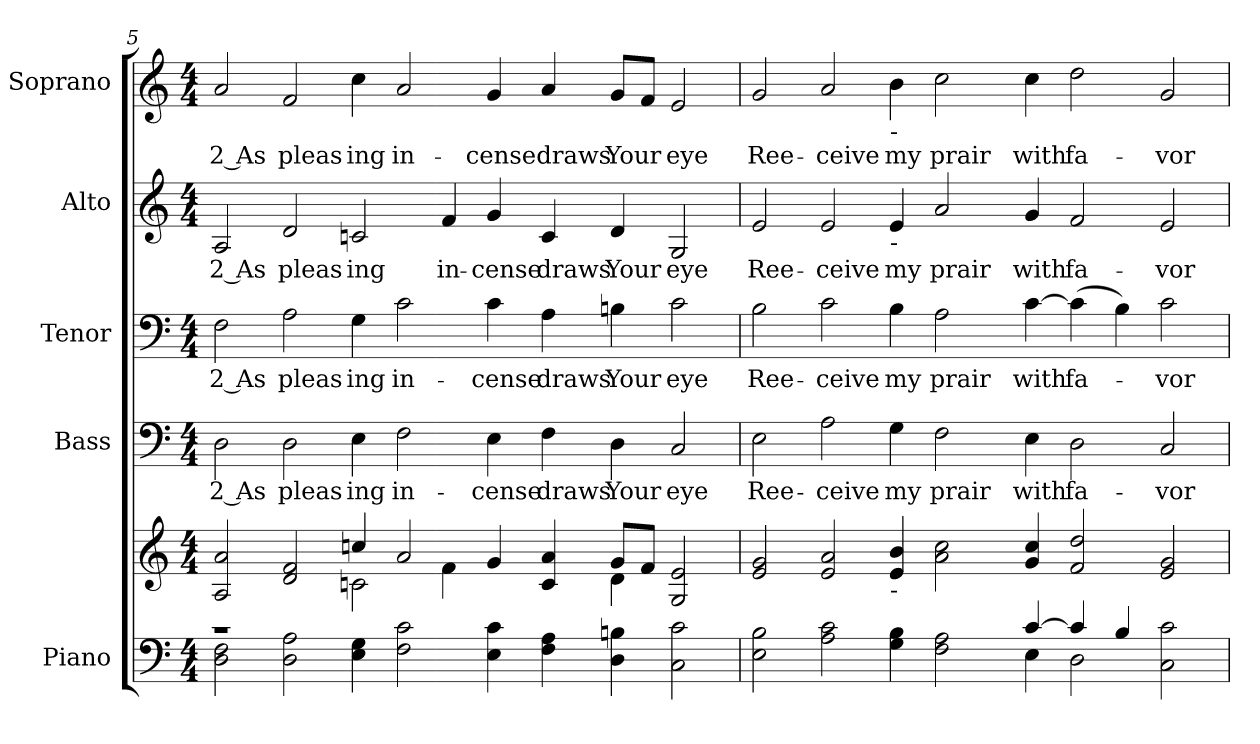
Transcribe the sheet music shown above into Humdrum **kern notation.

**kern	**kern	**kern	**text	**kern	**text	**kern	**text	**kern	**text
*part5	*part5	*part4	*part4	*part3	*part3	*part2	*part2	*part1	*part1
*staff6	*staff5	*staff4	*staff4	*staff3	*staff3	*staff2	*staff2	*staff1	*staff1
*I"Piano	*	*I"Bass	*	*I"Tenor	*	*I"Alto	*	*I"Soprano	*
*I'Pno.	*	*I'B.	*	*I'T.	*	*I'A.	*	*I'S.	*
!!LO:PB:g=z
*clefF4	*clefG2	*clefF4	*	*clefF4	*	*clefG2	*	*clefG2	*
*k[]	*k[]	*k[]	*	*k[]	*	*k[]	*	*k[]	*
*C:	*C:	*C:	*	*C:	*	*C:	*	*C:	*
*M4/4	*M4/4	*M4/4	*	*M4/4	*	*M4/4	*	*M4/4	*
=5	=5	=5	=5	=5	=5	=5	=5	=5	=5
*	*^	*	*	*	*	*	*	*	*
!	!	!	!	!LO:LY:b:color=#000000	!	!	!	!	!	!
!	!	!	!	!	!	!LO:LY:b:color=#000000	!	!	!	!
!	!	!	!	!	!	!	!	!LO:LY:b:color=#000000	!	!
!	!	!	!	!	!	!	!	!	!	!LO:LY:b:color=#000000
2Di\ 2Fi	2Ai/ 2ai	1r	2Di\	2 As	2Fi\	2 As	2Ai/	2 As	2ai/	2 As
!	!	!	!	!LO:LY:b:color=#000000	!	!	!	!	!	!
!	!	!	!	!	!	!LO:LY:b:color=#000000	!	!	!	!
!	!	!	!	!	!	!	!	!LO:LY:b:color=#000000	!	!
!	!	!	!	!	!	!	!	!	!	!LO:LY:b:color=#000000
2Di\ 2Ai	2di/ 2fi	.	2Di\	pleas	2Ai\	pleas	2di/	pleas	2fi/	pleas
!	!	!	!	!LO:LY:b:color=#000000	!	!	!	!	!	!
!	!	!	!	!	!	!LO:LY:b:color=#000000	!	!	!	!
!	!	!	!	!	!	!	!	!LO:LY:b:color=#000000	!	!
!	!	!	!	!	!	!	!	!	!	!LO:LY:b:color=#000000
4Ei\ 4Gi	4ccni/	2cni\	4Ei\	ing	4Gi\	ing	2cni/	ing	4cci\	ing
!	!	!	!	!LO:LY:b:color=#000000	!	!	!	!	!	!
!	!	!	!	!	!	!LO:LY:b:color=#000000	!	!	!	!
!	!	!	!	!	!	!	!	!	!	!LO:LY:b:color=#000000
2Fi\ 2ci	2ai/	.	2Fi\	in-	2ci\	in-	.	.	2ai/	in-
!	!	!	!	!	!	!	!	!LO:LY:b:color=#000000	!	!
.	.	4fi\	.	.	.	.	4fi/	in-	.	.
!	!	!	!	!LO:LY:b:color=#000000	!	!	!	!	!	!
!	!	!	!	!	!	!LO:LY:b:color=#000000	!	!	!	!
!	!	!	!	!	!	!	!	!LO:LY:b:color=#000000	!	!
!	!	!	!	!	!	!	!	!	!	!LO:LY:b:color=#000000
4Ei\ 4ci	4gi/	4ryy	4Ei\	-cense	4ci\	-cense	4gi/	-cense	4gi/	-cense
!	!	!	!	!LO:LY:b:color=#000000	!	!	!	!	!	!
!	!	!	!	!	!	!LO:LY:b:color=#000000	!	!	!	!
!	!	!	!	!	!	!	!	!LO:LY:b:color=#000000	!	!
!	!	!	!	!	!	!	!	!	!	!LO:LY:b:color=#000000
4Fi\ 4Ai	4ci/ 4ai	4ryy	4Fi\	draws	4Ai\	draws	4ci/	draws	4ai/	draws
!	!	!	!	!LO:LY:b:color=#000000	!	!	!	!	!	!
!	!	!	!	!	!	!LO:LY:b:color=#000000	!	!	!	!
!	!	!	!	!	!	!	!	!LO:LY:b:color=#000000	!	!
!	!	!	!	!	!	!	!	!	!	!LO:LY:b:color=#000000
4Di\ 4Bni	8gi/L	4di\	4Di\	Your	4Bni\	Your	4di/	Your	8gi/L	Your
.	8fi/J	.	.	.	.	.	.	.	8fi/J	.
!	!	!	!	!LO:LY:b:color=#000000	!	!	!	!	!	!
!	!	!	!	!	!	!LO:LY:b:color=#000000	!	!	!	!
!	!	!	!	!	!	!	!	!LO:LY:b:color=#000000	!	!
!	!	!	!	!	!	!	!	!	!	!LO:LY:b:color=#000000
2Ci\ 2ci	2Gi/ 2ei	2ryy	2Ci/	eye	2ci\	eye	2Gi/	eye	2ei/	eye
*	*v	*v	*	*	*	*	*	*	*	*
=6	=6	=6	=6	=6	=6	=6	=6	=6	=6
*^	*	*	*	*	*	*	*	*	*
*	*	*^	*	*	*	*	*	*	*	*
!	!	!	!	!	!LO:LY:b:color=#000000	!	!	!	!	!	!
*	*	*v	*v	*	*	*	*	*	*	*	*
*	*	*^	*	*	*	*	*	*	*	*
!	!	!	!	!	!	!	!LO:LY:b:color=#000000	!	!	!	!
*	*	*v	*v	*	*	*	*	*	*	*	*
*	*	*^	*	*	*	*	*	*	*	*
!	!	!	!	!	!	!	!	!	!LO:LY:b:color=#000000	!	!
*	*	*v	*v	*	*	*	*	*	*	*	*
*	*	*^	*	*	*	*	*	*	*	*
!	!	!	!	!	!	!	!	!	!	!	!LO:LY:b:color=#000000
*	*	*v	*v	*	*	*	*	*	*	*	*
2Ei\ 2Bi	1ryy	2ei/ 2gi	2Ei\	Ree-	2Bi\	Ree-	2ei/	Ree-	2gi/	Ree-
!	!	!	!	!LO:LY:b:color=#000000	!	!	!	!	!	!
!	!	!	!	!	!	!LO:LY:b:color=#000000	!	!	!	!
!	!	!	!	!	!	!	!	!LO:LY:b:color=#000000	!	!
!	!	!	!	!	!	!	!	!	!	!LO:LY:b:color=#000000
2Ai\ 2ci	.	2ei/ 2ai	2Ai\	-ceive	2ci\	-ceive	2ei/	-ceive	2ai/	-ceive
!	!	!	!	!LO:LY:b:color=#000000	!	!	!	!	!	!
!	!	!	!	!	!	!LO:LY:b:color=#000000	!	!	!	!
!	!	!	!	!	!	!	!	!LO:LY:b:color=#000000	!	!
!	!	!	!	!	!	!	!	!	!LO:TX:b:t=-	!
!	!	!	!	!	!	!	!LO:TX:b:t=-	!	!	!
!	!	!LO:TX:b:t=-	!	!	!	!	!	!	!	!
!	!	!	!	!	!	!	!	!	!	!LO:LY:b:color=#000000
4Gi\ 4Bi	2ryy	4ei/ 4bi	4Gi\	my	4Bi\	my	4ei/	my	4bi\	my
!	!	!	!	!LO:LY:b:color=#000000	!	!	!	!	!	!
!	!	!	!	!	!	!LO:LY:b:color=#000000	!	!	!	!
!	!	!	!	!	!	!	!	!LO:LY:b:color=#000000	!	!
!	!	!	!	!	!	!	!	!	!	!LO:LY:b:color=#000000
2Fi\ 2Ai	.	2ai\ 2cci	2Fi\	prair	2Ai\	prair	2ai/	prair	2cci\	prair
.	4ryy	.	.	.	.	.	.	.	.	.
!	!	!	!	!LO:LY:b:color=#000000	!	!	!	!	!	!
!	!	!	!	!	!	!LO:LY:b:color=#000000	!	!	!	!
!	!	!	!	!	!	!	!	!LO:LY:b:color=#000000	!	!
!	!	!	!	!	!	!	!	!	!	!LO:LY:b:color=#000000
[>4ci/	4Ei\	4gi/ 4cci	4Ei\	with	[>4ci\	with	4gi/	with	4cci\	with
!	!	!	!	!LO:LY:b:color=#000000	!	!	!	!	!	!
!	!	!	!	!	!	!LO:LY:b:color=#000000	!	!	!	!
!	!	!	!	!	!	!	!	!LO:LY:b:color=#000000	!	!
!	!	!	!	!	!	!	!	!	!	!LO:LY:b:color=#000000
4ci/]	2Di\	2fi/ 2ddi	2Di\	fa-	(4ci\]	fa-	2fi/	fa-	2ddi\	fa-
4Bi/	.	.	.	.	4Bi\)	.	.	.	.	.
!	!	!	!	!LO:LY:b:color=#000000	!	!	!	!	!	!
!	!	!	!	!	!	!LO:LY:b:color=#000000	!	!	!	!
!	!	!	!	!	!	!	!	!LO:LY:b:color=#000000	!	!
!	!	!	!	!	!	!	!	!	!	!LO:LY:b:color=#000000
2Ci\ 2ci	2ryy	2ei/ 2gi	2Ci/	-vor	2ci\	-vor	2ei/	-vor	2gi/	-vor
*v	*v	*	*	*	*	*	*	*	*	*
=	=	=	=	=	=	=	=	=	=
*-	*-	*-	*-	*-	*-	*-	*-	*-	*-
